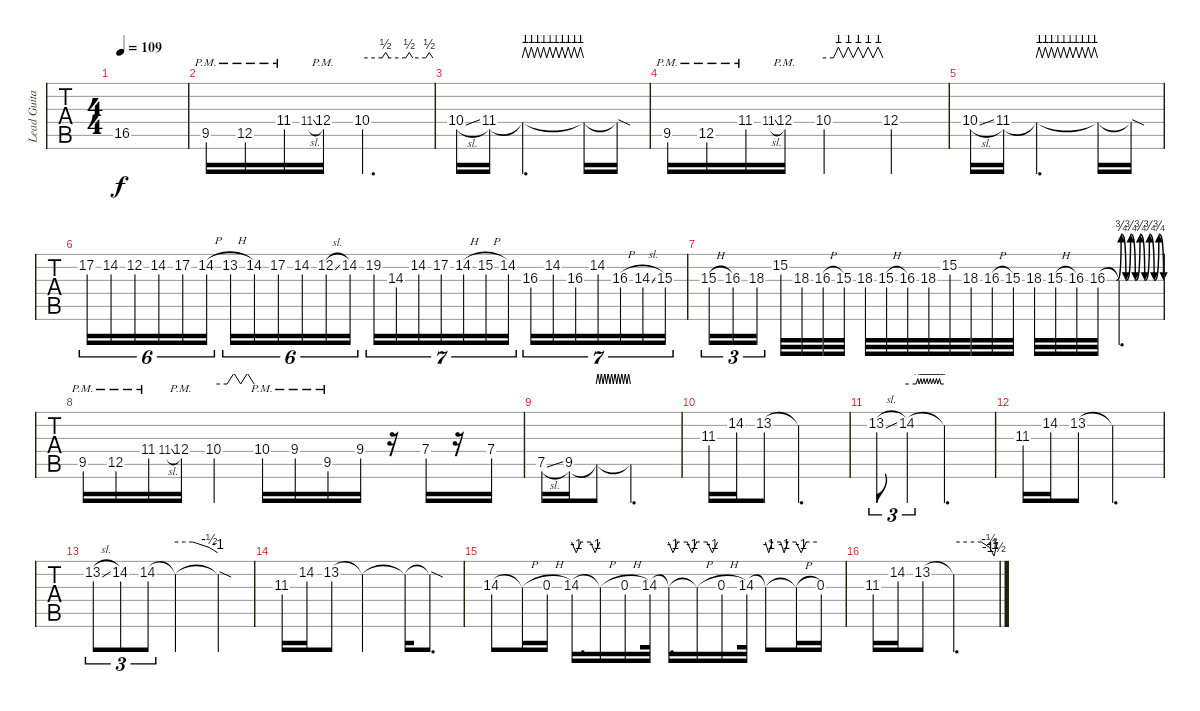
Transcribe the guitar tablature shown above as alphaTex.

\track ("Lead Guitar" "Lead Guita") {instrument distortionguitar}
\staff {tabs}
\tuning (E4 B3 G3 D3 A2 E2) {hide}
\ts (4 4)
\tempo 109
\clef g2
\ks f#minor
16.5{t}.1{dy f} |
9.5{pm}.16 12.5{pm}.16 11.4{pm}.16 11.4{sl}.8{gr onbeat} 12.4{pm}.16 10.4.2{d tbe (custom default 0 0 17 0 20 2 23 0 37 0 40 2 43 0 54 0 57 2 60 0)} |
10.4{sl}.16 11.4.16 11.4{t}.2{d tbe (custom default 0 0 3 4 6 0 9 4 12 0 15 4 18 0 21 4 24 0 27 4 30 0 33 4 36 0 39 4 42 0 45 4 48 0 51 4 54 0 57 4 60 0)} 11.4{t}.16 11.4{sod t}.16 |
9.5{pm}.16 12.5{pm}.16 11.4{pm}.16 11.4{sl}.8{gr onbeat} 12.4{pm}.16 10.4.2{tbe (custom default 0 0 10 0 15 4 20 0 25 4 30 0 35 4 40 0 45 4 50 0 55 4 60 0)} 12.4.4 |
10.4{sl}.16 11.4.16 11.4{t}.2{d tbe (custom default 0 0 3 4 6 0 9 4 12 0 15 4 18 0 21 4 24 0 27 4 30 0 33 4 36 0 39 4 42 0 45 4 48 0 51 4 54 0 57 4 60 0)} 11.4{t}.16 11.4{sod t}.16 |
17.2.16{tu (6 4)} 14.2.16{tu (6 4)} 12.2.16{tu (6 4)} 14.2.16{tu (6 4)} 17.2.16{tu (6 4)} 14.2{h}.16{tu (6 4)} 13.2{h}.16{tu (6 4)} 14.2.16{tu (6 4)} 17.2.16{tu (6 4)} 14.2.16{tu (6 4)} 12.2{sl}.16{tu (6 4)} 14.2.16{tu (6 4)} 19.2.16{tu (7 4)} 14.3.16{tu (7 4)} 14.2.16{tu (7 4)} 17.2.16{tu (7 4)} 14.2{h}.16{tu (7 4)} 15.2{h}.16{tu (7 4)} 14.2.16{tu (7 4)} 16.3.16{tu (7 4)} 14.2.16{tu (7 4)} 16.3.16{tu (7 4)} 14.2.16{tu (7 4)} 16.3{h}.16{tu (7 4)} 14.3{sl}.16{tu (7 4)} 15.3.16{tu (7 4)} |
15.3{h}.16{tu (3 2)} 16.3.16{tu (3 2)} 18.3.16{tu (3 2) beam splitsecondary} 15.2.32 18.3.32 16.3{h}.32 15.3.32 18.3.32 15.3{h}.32 16.3.32 18.3.32 15.2.32 18.3.32 16.3{h}.32 15.3.32 18.3.32 15.3{h}.32 16.3.32 16.3{be (custom 0 0 10 0 15 3 20 0 25 3 30 0 35 3 40 0 45 3 50 0 55 3 60 0)}.32 16.3{t}.4{d} |
9.5{pm}.16 12.5{pm}.16 11.4{pm}.16 11.4{sl}.8{gr onbeat} 12.4{pm}.16 10.4.4{tbe (custom default 0 0 20 0 30 4 40 0 50 4 60 0)} 10.4{pm}.16 9.4{pm}.16 9.5{pm}.16 9.4.16 r.16 7.4.16 r.16 7.4.16 |
7.5{sl}.16 9.5.16 9.5{t}.8{tbe (custom default 0 0 3 4 6 0 9 4 12 0 15 4 18 0 21 4 24 0 27 4 30 0 33 4 36 0 39 4 42 0 45 4 48 0 51 4 54 0 57 4 60 0)} 9.5{t}.2{d} |
11.3.16 14.2.16 13.2.8 13.2{t}.2{d} |
13.2{sl}.8{tu (3 2)} 14.2.4{tu (3 2) tbe (custom default 0 0 15 0 18 2 20 0 23 2 25 0 28 2 30 0 33 2 35 0 38 2 40 0 43 2 45 0 48 2 50 0 53 2 55 0 60 0)} 14.2{t}.2{d} |
11.3.16 14.2.16 13.2.8 13.2{t}.2{d} |
13.2{sl}.8{tu (3 2)} 14.2.8{tu (3 2)} 14.2.8{tu (3 2)} 14.2{t}.2{tbe (custom default 0 0 25 0 48 -2 60 -4)} 14.2{sod t}.4 |
11.3.16 14.2.16 13.2.8 13.2{t}.2 13.2{t}.16 13.2{sod t}.8{d} |
14.3.8 14.3{h t}.16 0.3{h}.16 14.3.16{d tbe (custom default 0 0 10 -4 20 0 40 0 50 -4 60 0)} 14.3{h t}.16 0.3{h}.16 14.3.32 14.3{t}.16{d tbe (custom default 0 0 10 -4 20 0 40 0 50 -4 60 0)} 14.3{h t}.16{tbe (custom default 0 0 30 0 45 -4 60 0)} 0.3{h}.16 14.3.32 14.3{t}.8{tbe (custom default 0 0 7 -4 14 0 30 0 37 -4 44 0 60 0)} 14.3{h t}.16{tbe (custom default 0 0 15 -4 30 0 60 0)} 0.3.16 |
11.3.16 14.2.16 13.2.8 13.2{t}.2{d tbe (custom default 0 0 38 0 49 -2 53 -4 55 -6 60 0)}
